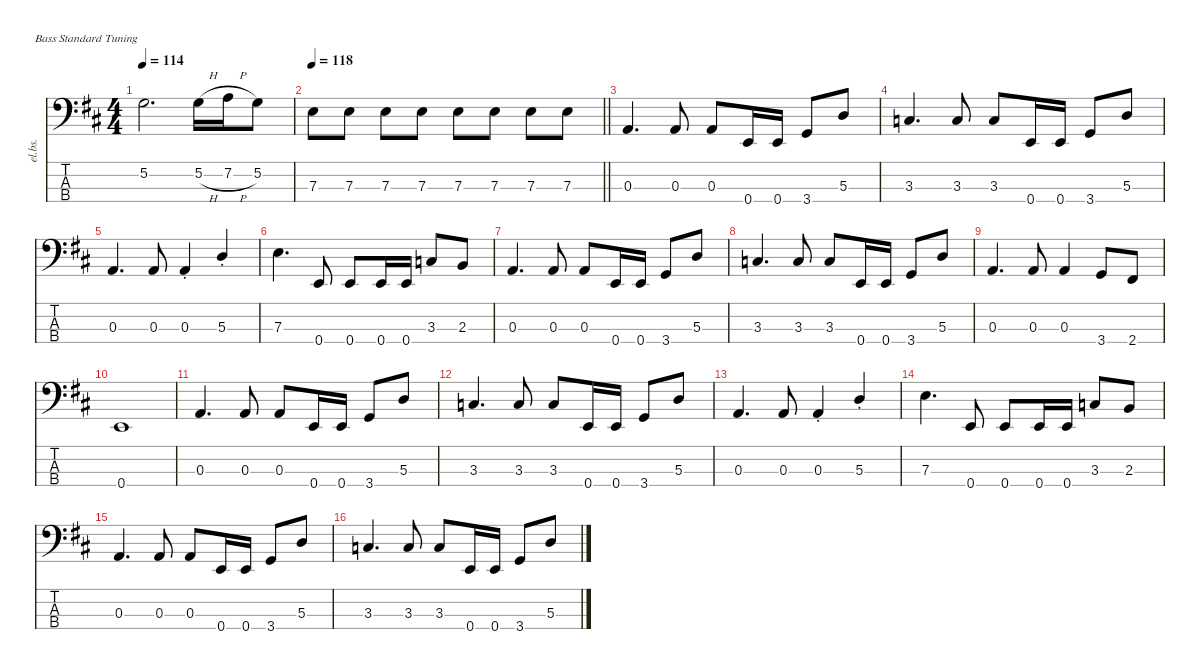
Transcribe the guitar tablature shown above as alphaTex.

\defaultSystemsLayout 4
\hideDynamics
\bracketExtendMode nobrackets
\otherSystemsTrackNameOrientation horizontal
\track ("Cliff - Bass" "el.bs.") {defaultSystemsLayout 8 instrument electricbassfinger}
\staff {score tabs}
\tuning (G2 D2 A1 E1)
\ts (4 4)
\tempo 114
\clef f4
\ks bminor
5.2{acc forcenatural}.2{d dy ff beam Down} 5.2{h acc forcenatural}.16{beam Down} 7.2{h acc forcenatural}.16{beam Down} 5.2{acc forcenatural}.8{beam Down} |
\tempo 118
\barLineRight lightlight
7.3{acc forcenatural}.8{dy fff beam Down} 7.3{acc forcenatural}.8{beam Down} 7.3{acc forcenatural}.8{beam Down} 7.3{acc forcenatural}.8{beam Down} 7.3{acc forcenatural}.8{beam Down} 7.3{acc forcenatural}.8{beam Down} 7.3{acc forcenatural}.8{beam Down} 7.3{acc forcenatural}.8{beam Down} |
0.3{acc forcenatural}.4{d beam Up} 0.3{acc forcenatural}.8{beam Up} 0.3{acc forcenatural}.8{beam Up} 0.4{acc forcenatural}.16{beam Up} 0.4{acc forcenatural}.16{beam Up} 3.4{acc forcenatural}.8{beam Up} 5.3{acc forcenatural}.8{beam Up} |
3.3{acc forcenatural}.4{d beam Up} 3.3{acc forcenatural}.8{beam Up} 3.3{acc forcenatural}.8{beam Up} 0.4{acc forcenatural}.16{beam Up} 0.4{acc forcenatural}.16{beam Up} 3.4{acc forcenatural}.8{beam Up} 5.3{acc forcenatural}.8{beam Up} |
0.3{acc forcenatural}.4{d beam Up} 0.3{acc forcenatural}.8{beam Up} 0.3{st acc forcenatural}.4{beam Up} 5.3{st acc forcenatural}.4{beam Up} |
7.3{acc forcenatural}.4{d beam Down} 0.4{acc forcenatural}.8{beam Up} 0.4{acc forcenatural}.8{beam Up} 0.4{acc forcenatural}.16{beam Up} 0.4{acc forcenatural}.16{beam Up} 3.3{acc forcenatural}.8{beam Up} 2.3{acc forcenatural}.8{beam Up} |
0.3{acc forcenatural}.4{d beam Up} 0.3{acc forcenatural}.8{beam Up} 0.3{acc forcenatural}.8{beam Up} 0.4{acc forcenatural}.16{beam Up} 0.4{acc forcenatural}.16{beam Up} 3.4{acc forcenatural}.8{beam Up} 5.3{acc forcenatural}.8{beam Up} |
3.3{acc forcenatural}.4{d beam Up} 3.3{acc forcenatural}.8{beam Up} 3.3{acc forcenatural}.8{beam Up} 0.4{acc forcenatural}.16{beam Up} 0.4{acc forcenatural}.16{beam Up} 3.4{acc forcenatural}.8{beam Up} 5.3{acc forcenatural}.8{beam Up} |
0.3{acc forcenatural}.4{d beam Up} 0.3{acc forcenatural}.8{beam Up} 0.3{acc forcenatural}.4{beam Up} 3.4{acc forcenatural}.8{beam Up} 2.4{acc #}.8{beam Up} |
0.4{acc forcenatural}.1{beam Up} |
0.3{acc forcenatural}.4{d beam Up} 0.3{acc forcenatural}.8{beam Up} 0.3{acc forcenatural}.8{beam Up} 0.4{acc forcenatural}.16{beam Up} 0.4{acc forcenatural}.16{beam Up} 3.4{acc forcenatural}.8{beam Up} 5.3{acc forcenatural}.8{beam Up} |
3.3{acc forcenatural}.4{d beam Up} 3.3{acc forcenatural}.8{beam Up} 3.3{acc forcenatural}.8{beam Up} 0.4{acc forcenatural}.16{beam Up} 0.4{acc forcenatural}.16{beam Up} 3.4{acc forcenatural}.8{beam Up} 5.3{acc forcenatural}.8{beam Up} |
0.3{acc forcenatural}.4{d beam Up} 0.3{acc forcenatural}.8{beam Up} 0.3{st acc forcenatural}.4{beam Up} 5.3{st acc forcenatural}.4{beam Up} |
7.3{acc forcenatural}.4{d beam Down} 0.4{acc forcenatural}.8{beam Up} 0.4{acc forcenatural}.8{beam Up} 0.4{acc forcenatural}.16{beam Up} 0.4{acc forcenatural}.16{beam Up} 3.3{acc forcenatural}.8{beam Up} 2.3{acc forcenatural}.8{beam Up} |
0.3{acc forcenatural}.4{d beam Up} 0.3{acc forcenatural}.8{beam Up} 0.3{acc forcenatural}.8{beam Up} 0.4{acc forcenatural}.16{beam Up} 0.4{acc forcenatural}.16{beam Up} 3.4{acc forcenatural}.8{beam Up} 5.3{acc forcenatural}.8{beam Up} |
3.3{acc forcenatural}.4{d beam Up} 3.3{acc forcenatural}.8{beam Up} 3.3{acc forcenatural}.8{beam Up} 0.4{acc forcenatural}.16{beam Up} 0.4{acc forcenatural}.16{beam Up} 3.4{acc forcenatural}.8{beam Up} 5.3{acc forcenatural}.8{beam Up}
